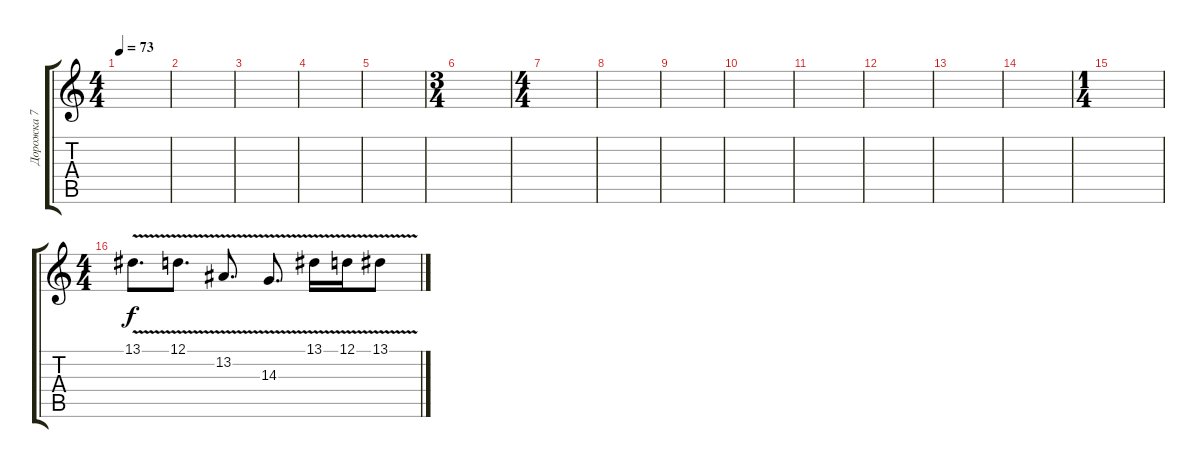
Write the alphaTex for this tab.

\track ("Дорожка 7" "Дорожка 7") {instrument altosax}
\staff {score tabs}
\tuning (D4 A3 F3 C3 G2 C2) {hide}
\ts (4 4)
\tempo 73
\clef g2
\ks c
|
|
|
|
|
\ts (3 4)
|
\ts (4 4)
|
|
|
|
|
|
|
|
\ts (1 4)
|
\ts (4 4)
13.1{v}.8{d} 12.1{v}.8{d} 13.2{v}.8{d} 14.3{v}.8{d} 13.1{v}.16 12.1{v}.16 13.1{v ss}.8
